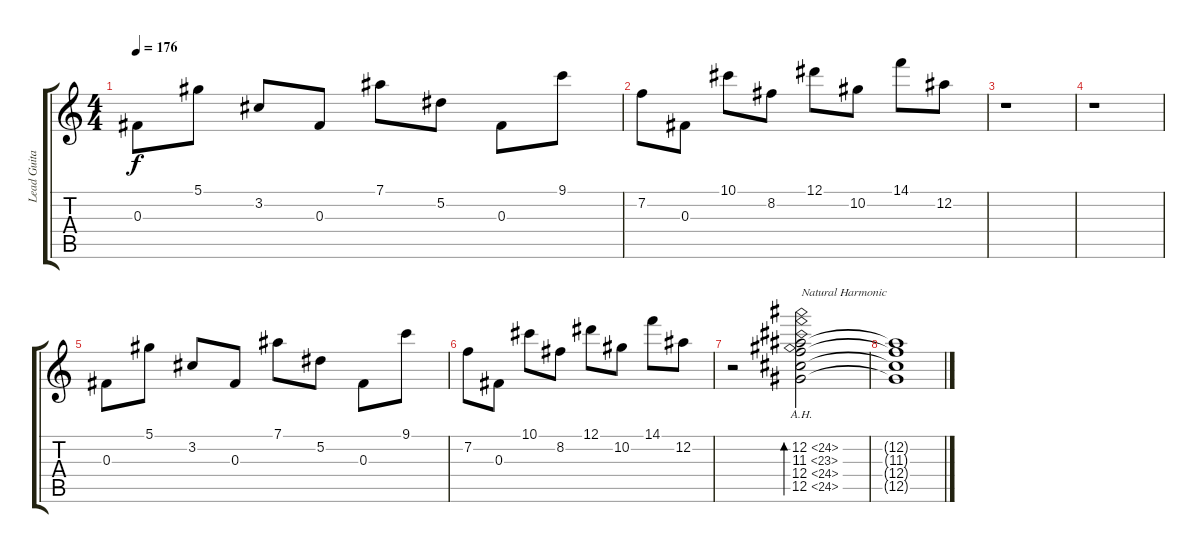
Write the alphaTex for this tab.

\track ("Lead Guitar" "Lead Guita") {instrument acousticguitarsteel}
\staff {score tabs}
\tuning (Eb4 Bb3 Gb3 Db3 Ab2 Eb2) {hide}
\ts (4 4)
\tempo 176
\clef g2
\ks c
0.3.8{dy f balance 14} 5.1.8 3.2.8 0.3.8 7.1.8 5.2.8 0.3.8 9.1.8 |
7.2.8 0.3.8 10.1.8 8.2.8 12.1.8 10.2.8 14.1.8 12.2.8 |
r.1 |
r.1 |
0.3.8{balance 8} 5.1.8 3.2.8 0.3.8 7.1.8 5.2.8 0.3.8 9.1.8 |
7.2.8 0.3.8 10.1.8 8.2.8 12.1.8 10.2.8 14.1.8 12.2.8 |
r.2 (12.2{ah 12} 11.3{ah 12} 12.4{ah 12} 12.5{ah 12}).2{bd 240 txt "Natural Harmonic"} |
(12.2{t} 11.3{t} 12.4{t} 12.5{t}).1
